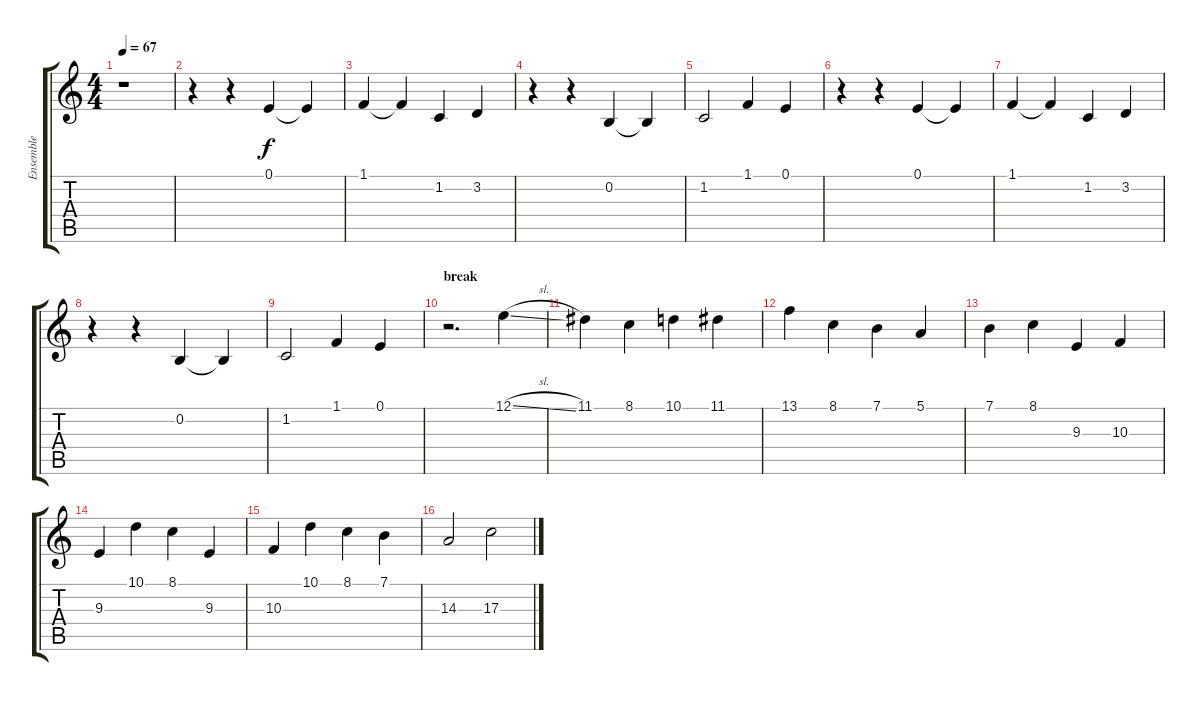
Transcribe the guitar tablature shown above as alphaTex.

\track ("Ensemble" "Ensemble") {instrument stringensemble2}
\staff {score tabs}
\tuning (E4 B3 G3 D3 A2 E2) {hide}
\ts (4 4)
\tempo 67
\clef g2
\ks c
r.1{dy f} |
\section ("" "")
r.4 r.4 0.1.4 0.1{t}.4 |
1.1.4 1.1{t}.4 1.2.4 3.2.4 |
r.4 r.4 0.2.4 0.2{t}.4 |
1.2.2 1.1.4 0.1.4 |
r.4 r.4 0.1.4 0.1{t}.4 |
1.1.4 1.1{t}.4 1.2.4 3.2.4 |
r.4 r.4 0.2.4 0.2{t}.4 |
1.2.2 1.1.4 0.1.4 |
\section ("" "break")
r.2{d} 12.1{sl}.4 |
11.1.4 8.1.4 10.1.4 11.1.4 |
13.1.4 8.1.4 7.1.4 5.1.4 |
7.1.4 8.1.4 9.3.4 10.3.4 |
9.3.4 10.1.4 8.1.4 9.3.4 |
10.3.4 10.1.4 8.1.4 7.1.4 |
14.3.2 17.3.2
